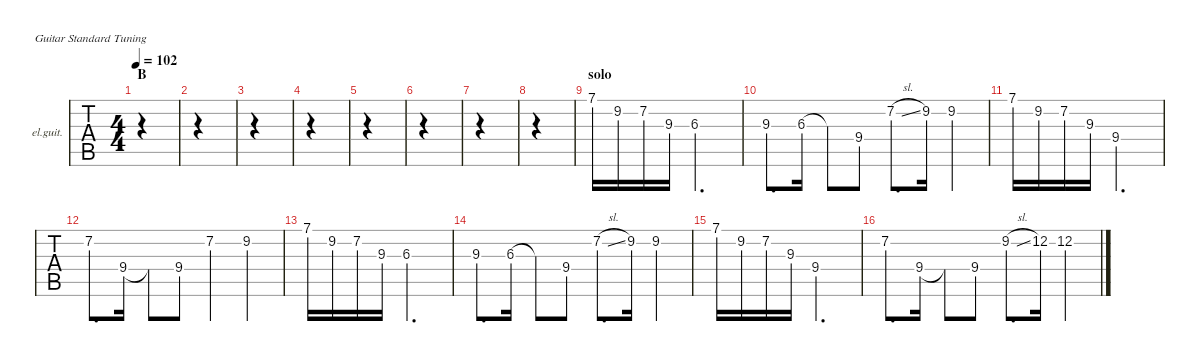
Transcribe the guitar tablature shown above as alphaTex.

\defaultSystemsLayout 4
\hideDynamics
\bracketExtendMode nobrackets
\firstSystemTrackNameOrientation horizontal
\otherSystemsTrackNameOrientation horizontal
\track ("" "el.guit.") {defaultSystemsLayout 4 instrument electricguitarclean}
\staff {tabs}
\tuning (E4 B3 G3 D3 A2 E2)
\ts (4 4)
\section ("" "B")
\tempo 102
\clef g2
\scale
1.09111
\ks e
|
\scale
0.969632 |
\scale
0.969632 |
\scale
0.969632 |
\scale
1.08668 |
\scale
0.96521 |
\scale
0.96521 |
\scale
0.982895 |
\section ("" "solo")
\scale
1.09111 7.1{acc forcenatural}.16{dy mp beam Down} 9.2{acc #}.16{beam Down} 7.2{acc #}.16{beam Down} 9.3{acc forcenatural}.16{beam Down} 6.3{acc #}.2{d beam Down} |
\scale
0.969632 9.3{acc forcenatural}.8{d beam Down} 6.3{acc #}.16{beam Down} 6.3{t acc #}.8{beam Down} 9.4{acc forcenatural}.8{beam Down} 7.2{sl acc #}.8{d beam Down} 9.2{acc #}.16{beam Down} 9.2{acc #}.4{beam Down} |
\scale
0.969632 7.1{acc forcenatural}.16{beam Down} 9.2{acc #}.16{beam Down} 7.2{acc #}.16{beam Down} 9.3{acc forcenatural}.16{beam Down} 9.4{acc forcenatural}.2{d beam Down} |
\scale
0.969632 7.2{acc #}.8{d beam Down} 9.4{acc forcenatural}.16{beam Down} 9.4{t acc forcenatural}.8{beam Up} 9.4{acc forcenatural}.8{beam Up} 7.2{acc #}.4{beam Down} 9.2{acc #}.4{beam Down} |
\scale
1.18937 7.1{acc forcenatural}.16{beam Down} 9.2{acc #}.16{beam Down} 7.2{acc #}.16{beam Down} 9.3{acc forcenatural}.16{beam Down} 6.3{acc #}.2{d beam Down} |
\scale
0.91552 9.3{acc forcenatural}.8{d beam Down} 6.3{acc #}.16{beam Down} 6.3{t acc #}.8{beam Down} 9.4{acc forcenatural}.8{beam Down} 7.2{sl acc #}.8{d beam Down} 9.2{acc #}.16{beam Down} 9.2{acc #}.4{beam Down} |
\scale
0.91552 7.1{acc forcenatural}.16{beam Down} 9.2{acc #}.16{beam Down} 7.2{acc #}.16{beam Down} 9.3{acc forcenatural}.16{beam Down} 9.4{acc forcenatural}.2{d beam Down} |
\scale
0.979592 7.2{acc #}.8{d beam Down} 9.4{acc forcenatural}.16{beam Down} 9.4{t acc forcenatural}.8{beam Up} 9.4{acc forcenatural}.8{beam Up} 9.2{sl acc #}.8{d beam Down} 12.2{acc forcenatural}.16{beam Down} 12.2{acc forcenatural}.4{beam Down}
